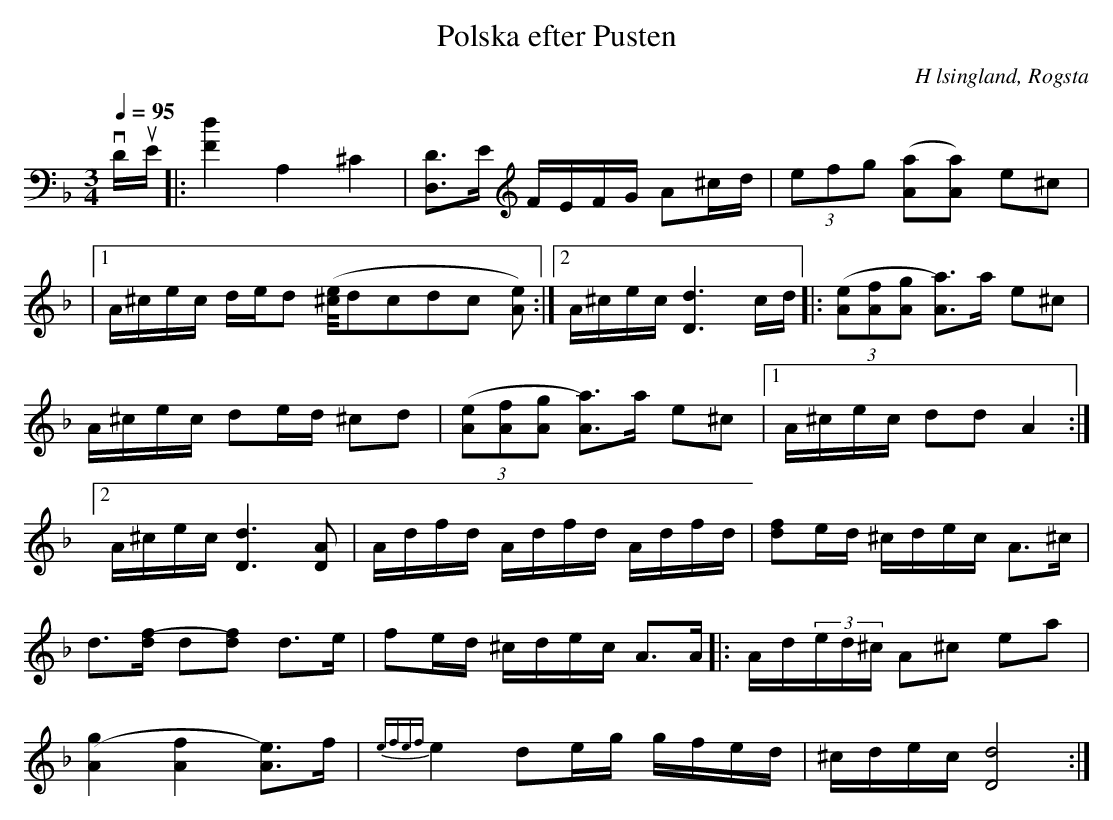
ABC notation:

X:1
T:Polska efter Pusten
O:H lsingland, Rogsta
M:3/4
L:1/8
Q:1/4=95
K:Dm
vD/uE/ |:  [F2 d2] A,2 ^C2 | [D, D]>E F/E/F/G/ A^c/d/|(3efg ([a A][a A]) e^c|
|[1 A/^c/e/c/ d/e/d ([e ^c]/4d/5c/5d/5c/5 [e A]) :| [2 A/^c/e/c/ [D3 d3] c/d/ |: (3[(A e][Af][A g] [A) a]>a e^c|
A/^c/e/c/ de/d/ ^cd|(3[(A e][Af][A g] [A) a]>a e^c| [1 A/^c/e/c/ dd A2 :|
[2 A/^c/e/c/ [D2d2]>[A2 D2]| A/d/f/d/ A/d/f/d/ A/d/f/d/|[df]e/d/ ^c/d/e/c/ A>^c|
d>[f(d] d[d)f] d>e| fe/d/ ^c/d/e/c/ A>A|:A/d/(3e/d/^c/ A^c ea|
[g2(A2] [A2 f2] [A) e]>f|{efef}e2 de/g/ g/f/e/d/|^c/d/e/c/ [D4 d4] :|
